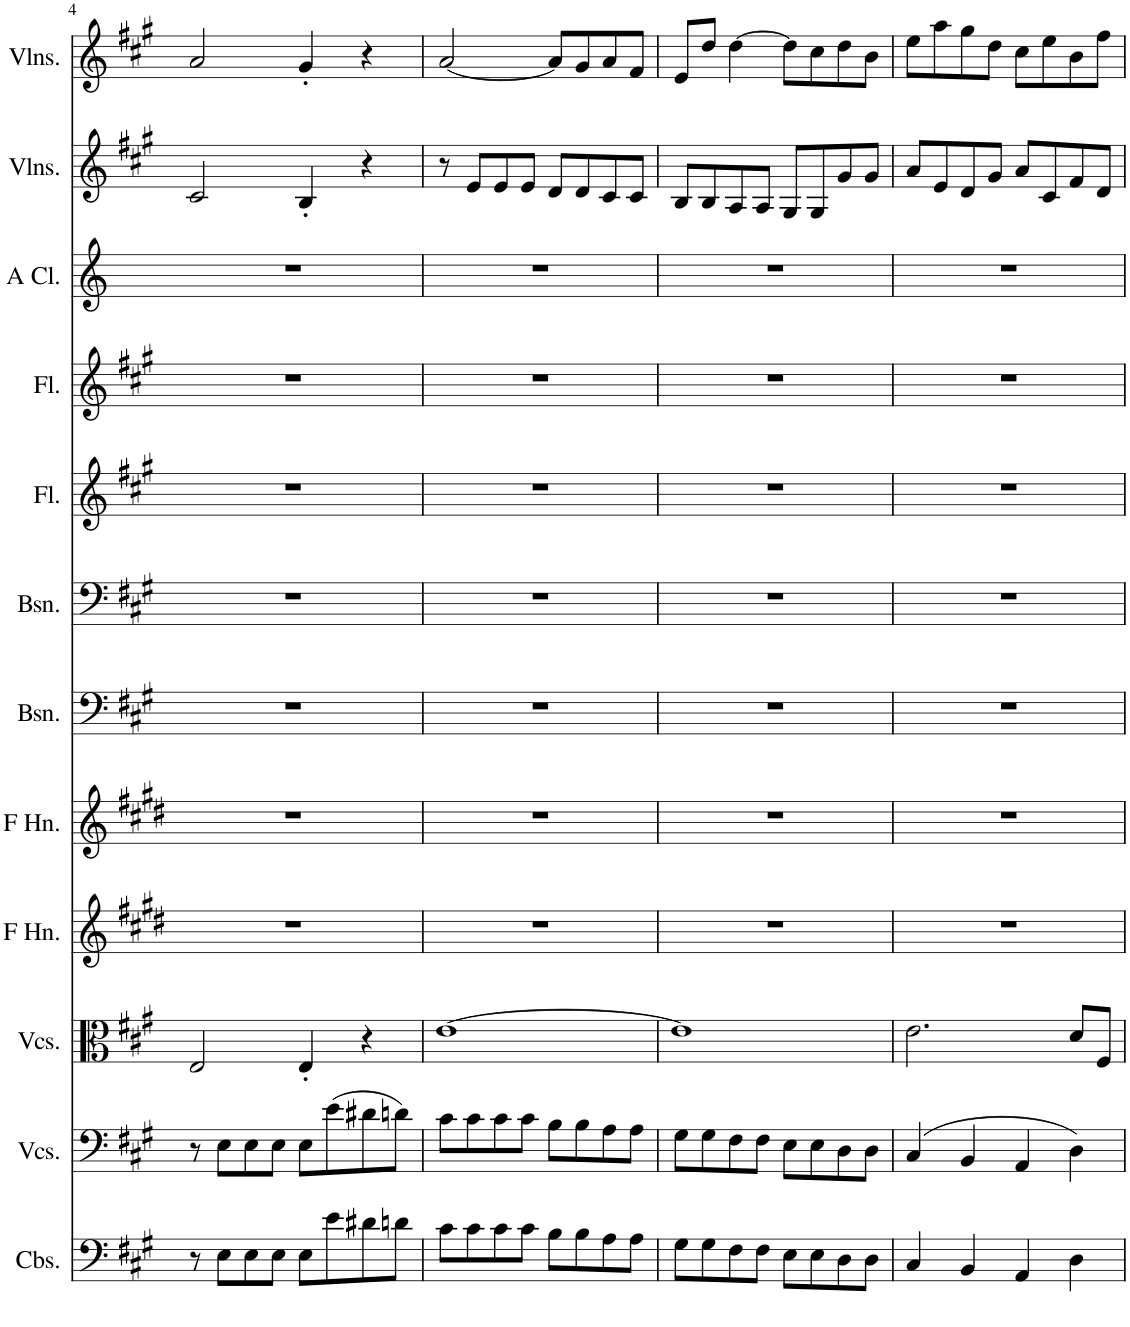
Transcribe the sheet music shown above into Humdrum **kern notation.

**kern	**kern	**kern	**kern	**kern	**kern	**kern	**kern	**kern	**kern	**kern	**kern
*part12	*part11	*part10	*part9	*part8	*part7	*part6	*part5	*part4	*part3	*part2	*part1
*staff12	*staff11	*staff10	*staff9	*staff8	*staff7	*staff6	*staff5	*staff4	*staff3	*staff2	*staff1
*I"Contrabasses, Contrabass	*I"Violoncellos, Cello	*I"Violoncellos, Viola	*I"Horn in F, A Horn 2	*I"Horn in F, A Horn 1	*I"Bassoon, Bassoon 2	*I"Bassoon, Bassoon 1	*I"Flute, Flute 2	*I"Flute, Flute 1	*I"A Clarinet, Solo A Clarinet	*I"Violins, Violin 2	*I"Violins, Violin 1
*I'Cbs.	*I'Vcs.	*I'Vcs.	*I'F Hn.	*I'F Hn.	*I'Bsn.	*I'Bsn.	*I'Fl.	*I'Fl.	*I'A Cl.	*I'Vlns.	*I'Vlns.
!!LO:PB:g=z
*clefF4	*clefF4	*clefC3	*clefG2	*clefG2	*clefF4	*clefF4	*clefG2	*clefG2	*clefG2	*clefG2	*clefG2
*Trd7c12	*	*	*Trd4c7	*Trd4c7	*	*	*	*	*Trd2c3	*	*
*k[f#c#g#]	*k[f#c#g#]	*k[f#c#g#]	*k[f#c#g#d#]	*k[f#c#g#d#]	*k[f#c#g#]	*k[f#c#g#]	*k[f#c#g#]	*k[f#c#g#]	*k[]	*k[f#c#g#]	*k[f#c#g#]
*M4/4	*M4/4	*M4/4	*M4/4	*M4/4	*M4/4	*M4/4	*M4/4	*M4/4	*M4/4	*M4/4	*M4/4
=4	=4	=4	=4	=4	=4	=4	=4	=4	=4	=4	=4
8r	8r	2E/	1r	1r	1r	1r	1r	1r	1r	2c#/	2a/
8E\L	8E\L	.	.	.	.	.	.	.	.	.	.
8E\	8E\	.	.	.	.	.	.	.	.	.	.
8E\J	8E\J	.	.	.	.	.	.	.	.	.	.
8E\L	8E\L	4E'/	.	.	.	.	.	.	.	4B'/	4g#'/
8e\	(8e\	.	.	.	.	.	.	.	.	.	.
8d#X\	8d#X\	4r	.	.	.	.	.	.	.	4r	4r
8dn\J	8dn\J)	.	.	.	.	.	.	.	.	.	.
=5	=5	=5	=5	=5	=5	=5	=5	=5	=5	=5	=5
8c#\L	8c#\L	[1e	1r	1r	1r	1r	1r	1r	1r	8r	[2a/
8c#\	8c#\	.	.	.	.	.	.	.	.	8e/L	.
8c#\	8c#\	.	.	.	.	.	.	.	.	8e/	.
8c#\J	8c#\J	.	.	.	.	.	.	.	.	8e/J	.
8B\L	8B\L	.	.	.	.	.	.	.	.	8d/L	8a/L]
8B\	8B\	.	.	.	.	.	.	.	.	8d/	8g#/
8A\	8A\	.	.	.	.	.	.	.	.	8c#/	8a/
8A\J	8A\J	.	.	.	.	.	.	.	.	8c#/J	8f#/J
=6	=6	=6	=6	=6	=6	=6	=6	=6	=6	=6	=6
8G#\L	8G#\L	1e]	1r	1r	1r	1r	1r	1r	1r	8B/L	8e/L
8G#\	8G#\	.	.	.	.	.	.	.	.	8B/	8dd/J
8F#\	8F#\	.	.	.	.	.	.	.	.	8A/	[4dd\
8F#\J	8F#\J	.	.	.	.	.	.	.	.	8A/J	.
8E\L	8E\L	.	.	.	.	.	.	.	.	8G#/L	8dd\L]
8E\	8E\	.	.	.	.	.	.	.	.	8G#/	8cc#\
8D\	8D\	.	.	.	.	.	.	.	.	8g#/	8dd\
8D\J	8D\J	.	.	.	.	.	.	.	.	8g#/J	8b\J
=7	=7	=7	=7	=7	=7	=7	=7	=7	=7	=7	=7
4C#/	(4C#/	2.e\	1r	1r	1r	1r	1r	1r	1r	8a/L	8ee\L
.	.	.	.	.	.	.	.	.	.	8e/	8aa\
4BB/	4BB/	.	.	.	.	.	.	.	.	8d/	8gg#\
.	.	.	.	.	.	.	.	.	.	8g#/J	8dd\J
4AA/	4AA/	.	.	.	.	.	.	.	.	8a/L	8cc#\L
.	.	.	.	.	.	.	.	.	.	8c#/	8ee\
4D\	4D\)	8d/L	.	.	.	.	.	.	.	8f#/	8b\
.	.	8F#/J	.	.	.	.	.	.	.	8d/J	8ff#\J
=	=	=	=	=	=	=	=	=	=	=	=
*-	*-	*-	*-	*-	*-	*-	*-	*-	*-	*-	*-
